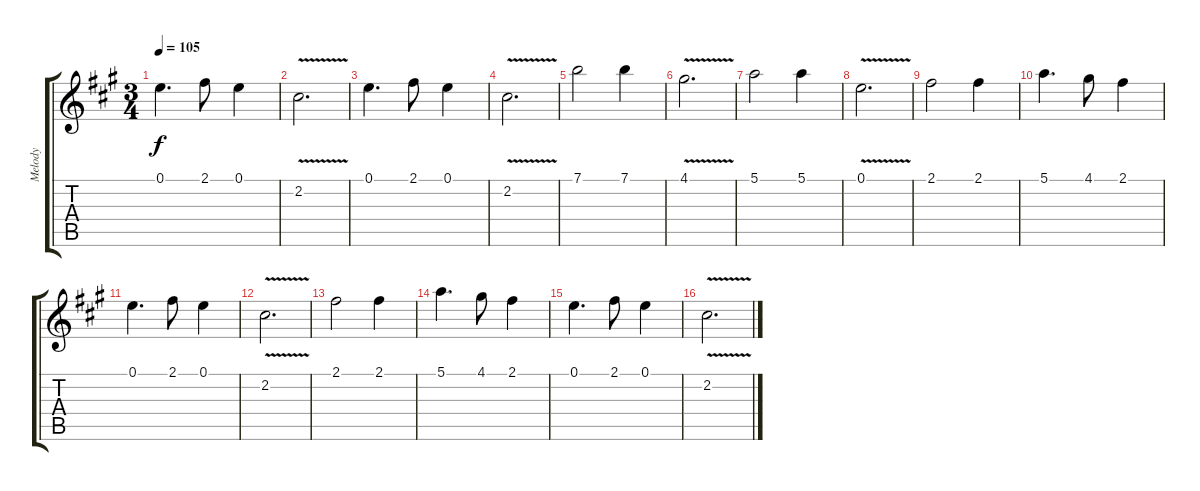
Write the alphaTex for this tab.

\track ("Melody" "Melody") {instrument overdrivenguitar}
\staff {score tabs}
\tuning (E4 B3 G3 D3 A2 E2) {hide}
\ts (3 4)
\tempo 105
\clef g2
\ks a
0.1.4{d dy f instrument overdrivenguitar} 2.1.8 0.1.4 |
2.2{v}.2{d} |
0.1.4{d} 2.1.8 0.1.4 |
2.2{v}.2{d} |
7.1.2 7.1.4 |
4.1{v}.2{d} |
5.1.2 5.1.4 |
0.1{v}.2{d} |
2.1.2 2.1.4 |
5.1.4{d} 4.1.8 2.1.4 |
0.1.4{d} 2.1.8 0.1.4 |
2.2{v}.2{d} |
2.1.2 2.1.4 |
5.1.4{d} 4.1.8 2.1.4 |
0.1.4{d} 2.1.8 0.1.4 |
2.2{v}.2{d}
